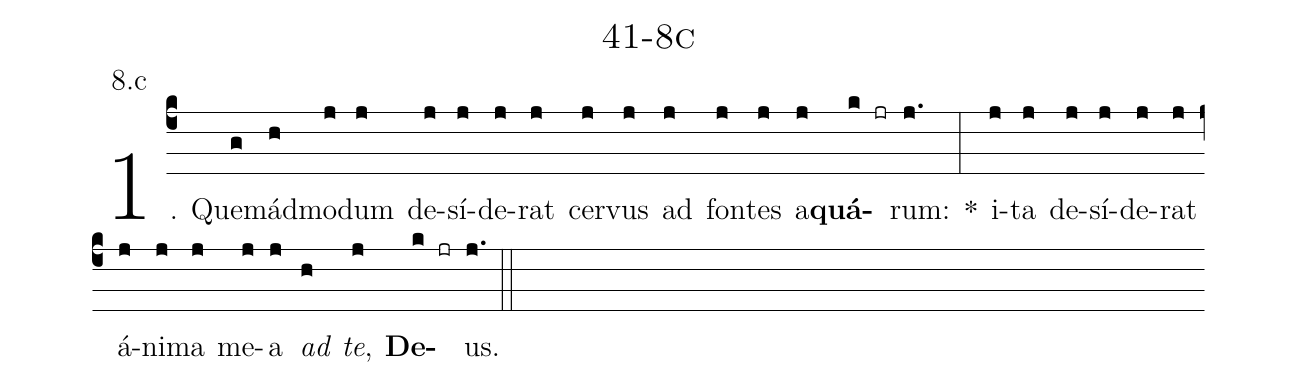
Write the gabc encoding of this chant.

name: 41-8c;
annotation: 8.c;
%%
(c4)1. Quem(g)ád(h)mo(j)dum(j) de(j)sí(j)de(j)rat(j) cer(j)vus(j) ad(j) fon(j)tes(j) a(j)<b>quá</b>(k jr)rum:(j.) *(:) i(j)ta(j) de(j)sí(j)de(j)rat(j) á(j)ni(j)ma(j) me(j)a(j) <i>ad</i>(h) <i>te</i>,(j) <b>De</b>(k jr)us.(j.) (::)
